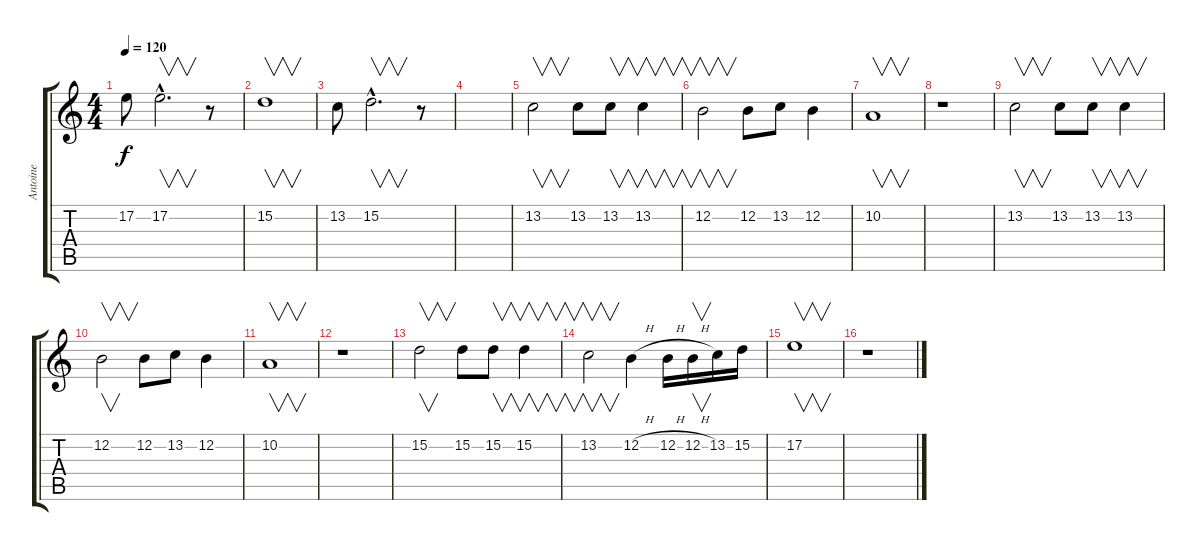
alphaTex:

\track ("Antoine" "Antoine") {instrument violin}
\staff {score tabs}
\tuning (E4 B3 G3 D3 A2 E2) {hide}
\ts (4 4)
\tempo 120
\clef g2
\ks c
17.2.8{dy f} 17.2{hac}.2{v d} r.8 |
15.2.1{v} |
13.2.8 15.2{hac}.2{v d} r.8 |
|
13.2.2{v} 13.2.8 13.2.8{v} 13.2.4{v} |
12.2.2{v} 12.2.8 13.2.8 12.2.4 |
10.2.1{v} |
r.1 |
13.2.2{v} 13.2.8 13.2.8{v} 13.2.4{v} |
12.2.2{v} 12.2.8 13.2.8 12.2.4 |
10.2.1{v} |
r.1 |
15.2.2{v} 15.2.8 15.2.8{v} 15.2.4{v} |
13.2.2{v} 12.2{h}.4 12.2{h}.16 12.2{h}.16{v} 13.2.16 15.2.16 |
17.2.1{v} |
r.1
